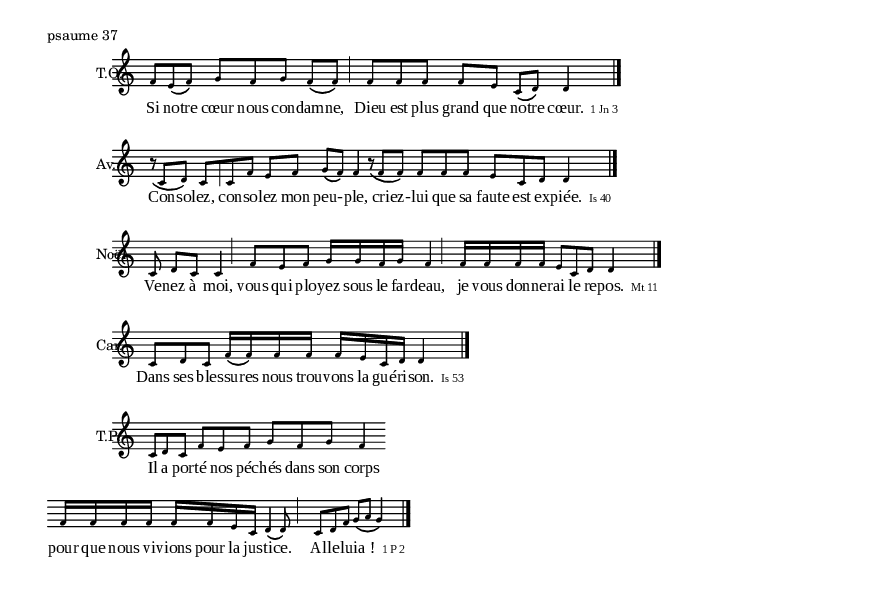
\version "2.12.0"
\include "definitions.ly"

\markup { psaume 37 }

\relative c' { 
	\new Staff {
		\cadenzaOn
		\set Staff.instrumentName = \markup{ \center-column { T.O. } }
		
		\times 2/3 { f8[ e\( f\)] } \times 2/3 { g[ f  g] } f[\( f\)] \cesure \pespace \times 2/3 { f[ f f] } f[ e] c[\( d\)] d4 
		
		
		
		\endBar
	}

	\addlyrics {
		Si no -- tre cœur nous con -- dam -- ne, Dieu est plus grand que no -- tre cœur.
		\markup { \citation #"1 Jn 3" } }
	
	
}

\relative c' { 
	\new Staff {
		\cadenzaOn
		\set Staff.instrumentName = \markup{ \center-column { Av. } }
		
		\times 2/3 { r8_\( c[ d\)] } \times 2/3 { c[ \cesuretresbasse c f] } e[ f] g[\( f\)] f4 \pespace \times 2/3 { r8_\( f[ f\)] } \times 2/3 { f[ f f] } \times 2/3 { e[ c  d] } d4 
		
		
		
		\endBar
	}

	\addlyrics {
		Con -- so -- lez, con -- so -- lez mon peu -- - -- ple, cri -- ez- -- lui que sa faute est ex -- piée.
		\markup { \citation #"Is 40" } }
	
	
}
\relative c' { 
	\new Staff {
		\cadenzaOn
		\set Staff.instrumentName = \markup{ \center-column { Noël } }
		
		c8 d[ c] c4 \cesure \pespace \times 2/3 {f8[ e f]} g16[ g f g] f4  \cesure \pespace f16[ f f f] \times 2/3 {e8[ c d]} d4
		
		
		
		\endBar
	}

	\addlyrics {
		Ve -- nez à  moi, vous qui plo -- yez sous le far -- deau, je vous don -- ner -- ai le re -- pos.
		\markup { \citation #"Mt 11" } }
	
	
}

\relative c' { 
	\new Staff {
		\cadenzaOn
		\set Staff.instrumentName = \markup{ \center-column { Car. } }
		\times 2/3 { c8[ d c] }
		f16[\( f\) f f] 
		f16[ e c d]
		d4
		
		\endBar
	}

	\addlyrics {
		Dans ses ble -- ssu -- res nous trou -- vons la gué -- ri -- son.
		\markup { \citation #"Is 53" } }
	
	
}
\relative c' { 
	\new Staff {
		\cadenzaOn
		\set Staff.instrumentName = \markup{ \center-column { T.P. } }
		\times 2/3 { c8[ d c] }
		\times 2/3 { f[ e f] }
		\times 2/3 { g[ f g] } f4 \pespace \indentLine
		f16[ f f f]  f16[ f e c]
		\times 2/3 { d4\( d8\) } \cesure \pespace
		\times 2/3 {c8[ d f]} g[\( a] g4\)
		\endBar
	}

	\addlyrics {
		Il a por -- té nos péc -- hés dans son corps pour que nous vi -- vions pour la jus -- ti -- ce. Al -- le -- lu -- "ia !"_ _
		\markup { \citation #"1 P 2" } }
	
	
}
